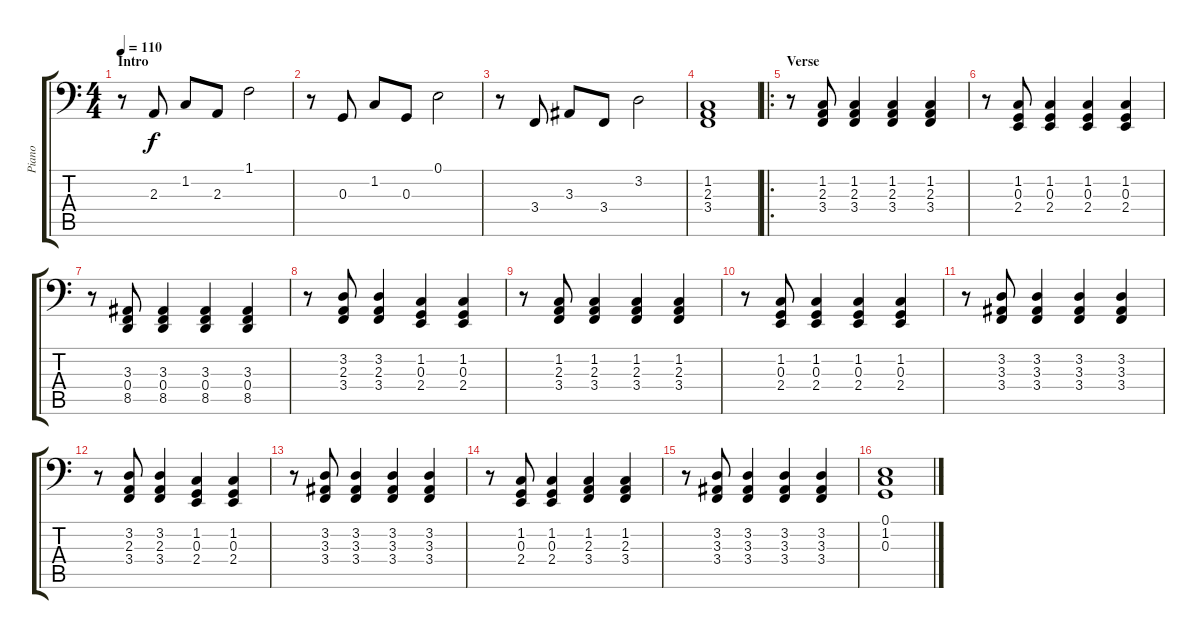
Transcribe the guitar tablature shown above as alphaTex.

\track ("Piano" "Piano") {instrument acousticgrandpiano}
\staff {score tabs}
\tuning (E3 B2 G2 D2 A1 E1) {hide}
\ts (4 4)
\section ("" "Intro")
\tempo 110
\clef f4
\ks c
r.8{dy f instrument acousticgrandpiano} 2.3.8 1.2.8 2.3.8 1.1.2 |
r.8 0.3.8 1.2.8 0.3.8 0.1.2 |
r.8 3.4.8 3.3.8 3.4.8 3.2.2 |
(1.2 2.3 3.4).1 |
\ro
\section ("" "Verse")
r.8 (1.2 2.3 3.4).8 (1.2 2.3 3.4).4 (1.2 2.3 3.4).4 (1.2 2.3 3.4).4 |
r.8 (1.2 0.3 2.4).8 (1.2 0.3 2.4).4 (1.2 0.3 2.4).4 (1.2 0.3 2.4).4 |
r.8 (3.3 0.4 8.5).8 (3.3 0.4 8.5).4 (3.3 0.4 8.5).4 (3.3 0.4 8.5).4 |
r.8 (3.2 2.3 3.4).8 (3.2 2.3 3.4).4 (1.2 0.3 2.4).4 (1.2 0.3 2.4).4 |
r.8 (1.2 2.3 3.4).8 (1.2 2.3 3.4).4 (1.2 2.3 3.4).4 (1.2 2.3 3.4).4 |
r.8 (1.2 0.3 2.4).8 (1.2 0.3 2.4).4 (1.2 0.3 2.4).4 (1.2 0.3 2.4).4 |
r.8 (3.2 3.3 3.4).8 (3.2 3.3 3.4).4 (3.2 3.3 3.4).4 (3.2 3.3 3.4).4 |
r.8 (3.2 2.3 3.4).8 (3.2 2.3 3.4).4 (1.2 0.3 2.4).4 (1.2 0.3 2.4).4 |
r.8 (3.2 3.3 3.4).8 (3.2 3.3 3.4).4 (3.2 3.3 3.4).4 (3.2 3.3 3.4).4 |
r.8 (1.2 0.3 2.4).8 (1.2 0.3 2.4).4 (1.2 2.3 3.4).4 (1.2 2.3 3.4).4 |
r.8 (3.2 3.3 3.4).8 (3.2 3.3 3.4).4 (3.2 3.3 3.4).4 (3.2 3.3 3.4).4 |
(0.1 1.2 0.3).1
